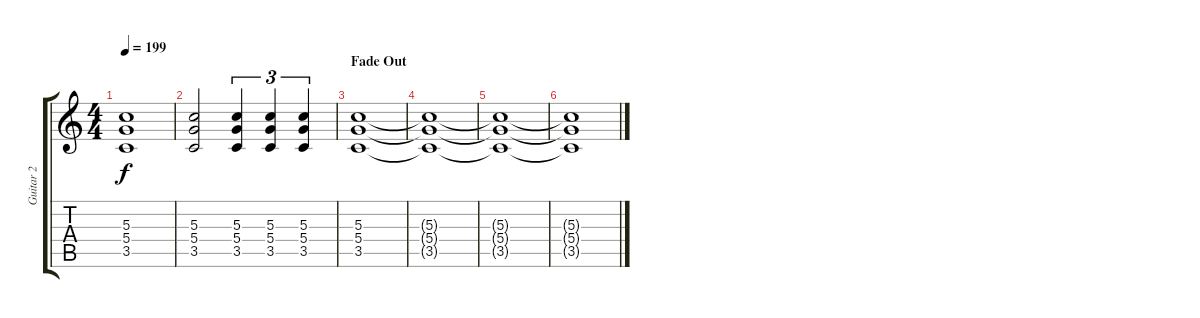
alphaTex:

\track ("Guitar 2" "Guitar 2") {instrument distortionguitar}
\staff {score tabs}
\tuning (E4 B3 G3 D3 A2 E2) {hide}
\ts (4 4)
\section ("" "")
\tempo 199
\clef g2
\ks c
(5.3 5.4 3.5).1{dy f} |
(5.3 5.4 3.5).2 (5.3 5.4 3.5).4{tu (3 2)} (5.3 5.4 3.5).4{tu (3 2)} (5.3 5.4 3.5).4{tu (3 2)} |
\section ("" "Fade Out")
(5.3 5.4 3.5).1{volume 0} |
(5.3{t} 5.4{t} 3.5{t}).1 |
(5.3{t} 5.4{t} 3.5{t}).1 |
(5.3{t} 5.4{t} 3.5{t}).1
